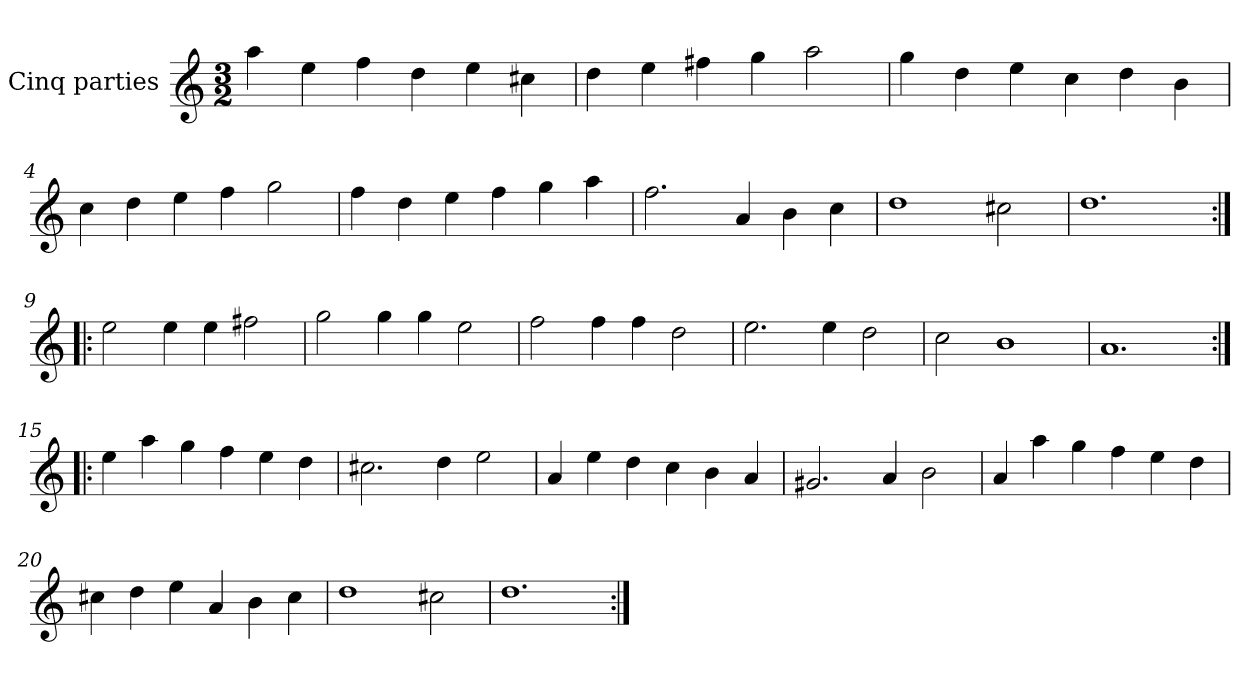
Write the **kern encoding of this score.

**kern
*part1
*staff1
*I"Cinq parties
*clefG2
*k[]
*M3/2
*MM180
=1
4aa\
4ee\
4ff\
4dd\
4ee\
4cc#X\
=2
4dd\
4ee\
4ff#X\
4gg\
2aa\
=3
4gg\
4dd\
4ee\
4cc\
4dd\
4b\
=4
4cc\
4dd\
4ee\
4ff\
2gg\
=5
4ff\
4dd\
4ee\
4ff\
4gg\
4aa\
=6
2.ff\
4a/
4b\
4cc\
=7
1dd
2cc#X\
=8
1.dd
=9:|!|:
2ee\
4ee\
4ee\
2ff#X\
=10
2gg\
4gg\
4gg\
2ee\
=11
2ff\
4ff\
4ff\
2dd\
=12
2.ee\
4ee\
2dd\
=13
2cc\
1b
=14
1.a
=15:|!|:
4ee\
4aa\
4gg\
4ff\
4ee\
4dd\
=16
2.cc#X\
4dd\
2ee\
=17
4a/
4ee\
4dd\
4cc\
4b\
4a/
=18
2.g#X/
4a/
2b\
=19
4a/
4aa\
4gg\
4ff\
4ee\
4dd\
=20
4cc#X\
4dd\
4ee\
4a/
4b\
4cc#\
=21
1dd
2cc#X\
=22
1.dd
=:|!
*-
